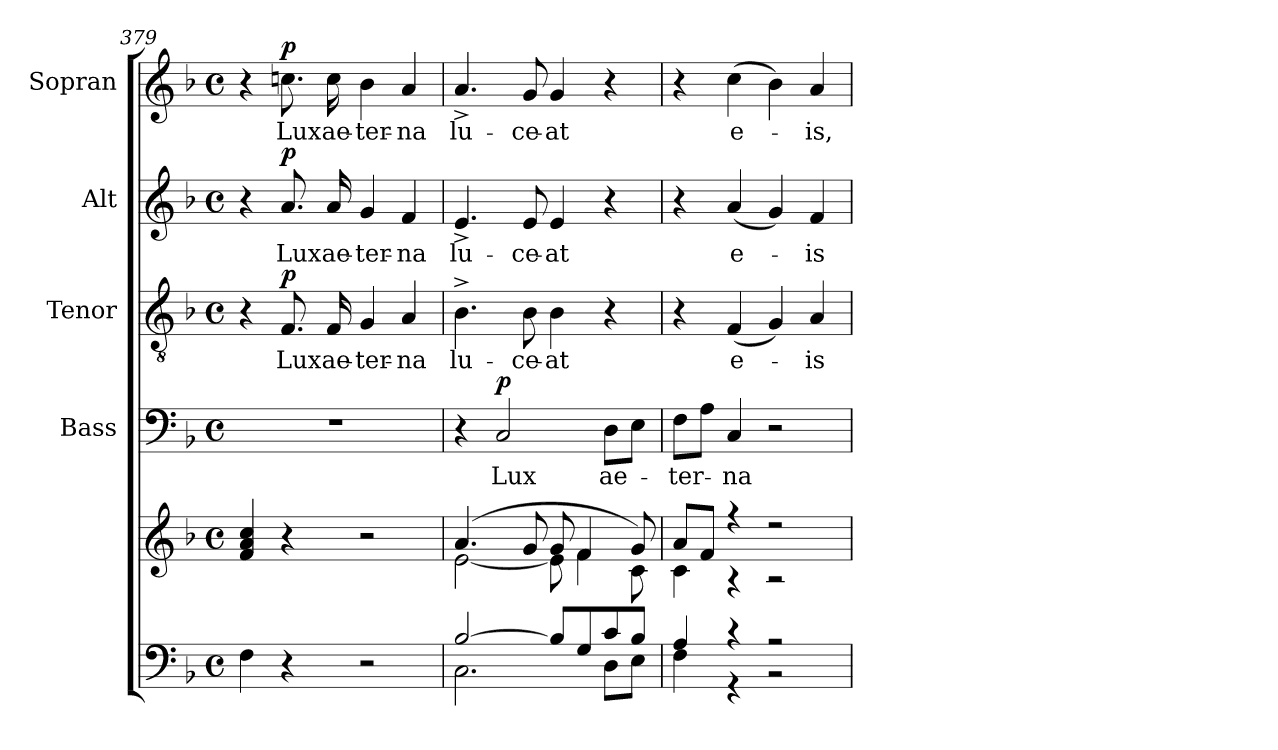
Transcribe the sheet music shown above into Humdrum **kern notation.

**kern	**kern	**kern	**text	**dynam	**kern	**text	**dynam	**kern	**text	**dynam	**kern	**text	**dynam
*part5	*part5	*part4	*part4	*part4	*part3	*part3	*part3	*part2	*part2	*part2	*part1	*part1	*part1
*staff6	*staff5	*staff4	*staff4	*staff4	*staff3	*staff3	*staff3	*staff2	*staff2	*staff2	*staff1	*staff1	*staff1
*	*	*I"Bass	*	*	*I"Tenor	*	*	*I"Alt	*	*	*I"Sopran	*	*
*	*	*I'B.	*	*	*I'T.	*	*	*I'A.	*	*	*I'S.	*	*
*clefF4	*clefG2	*clefF4	*	*	*clefGv2	*	*	*clefG2	*	*	*clefG2	*	*
*k[b-]	*k[b-]	*k[b-]	*	*	*k[b-]	*	*	*k[b-]	*	*	*k[b-]	*	*
*F:	*F:	*F:	*	*	*F:	*	*	*F:	*	*	*F:	*	*
*M4/4	*M4/4	*M4/4	*	*	*M4/4	*	*	*M4/4	*	*	*M4/4	*	*
*met(c)	*met(c)	*met(c)	*	*	*met(c)	*	*	*met(c)	*	*	*met(c)	*	*
=379	=379	=379	=379	=379	=379	=379	=379	=379	=379	=379	=379	=379	=379
4F\	4f/ 4a/ 4cc/	1r	.	.	4r	.	.	4r	.	.	4r	.	.
!	!	!	!	!	!	!LO:LY:b	!LO:DY:a	!	!LO:LY:b	!LO:DY:a	!	!LO:LY:b	!LO:DY:a
4r	4r	.	.	.	8.F/	Lux	p	8.a/	Lux	p	8.ccn\	Lux	p
!	!	!	!	!	!	!LO:LY:b	!	!	!LO:LY:b	!	!	!LO:LY:b	!
.	.	.	.	.	16F/	ae-	.	16a/	ae-	.	16cc\	ae-	.
!	!	!	!	!	!	!LO:LY:b	!	!	!LO:LY:b	!	!	!LO:LY:b	!
2r	2r	.	.	.	4G/	-ter-	.	4g/	-ter-	.	4b-\	-ter-	.
!	!	!	!	!	!	!LO:LY:b	!	!	!LO:LY:b	!	!	!LO:LY:b	!
.	.	.	.	.	4A/	-na	.	4f/	-na	.	4a/	-na	.
=380	=380	=380	=380	=380	=380	=380	=380	=380	=380	=380	=380	=380	=380
*^	*^	*	*	*	*	*	*	*	*	*	*	*	*
!	!	!	!	!	!	!	!	!LO:LY:b	!	!	!LO:LY:b	!	!	!LO:LY:b	!
[>2B-/	2.C\	(4.a/	[<2e\	4r	.	.	4.B-^>\	lu-	.	4.e^>/	lu-	.	4.a^>/	lu-	.
!	!	!	!	!	!LO:LY:b	!LO:DY:a	!	!	!	!	!	!	!	!	!
.	.	.	.	2C/	Lux	p	.	.	.	.	.	.	.	.	.
!	!	!	!	!	!	!	!	!LO:LY:b	!	!	!LO:LY:b	!	!	!LO:LY:b	!
.	.	8g/	.	.	.	.	8B-\	-ce-	.	8e/	-ce-	.	8g/	-ce-	.
!	!	!	!	!	!	!	!	!LO:LY:b	!	!	!LO:LY:b	!	!	!LO:LY:b	!
8B-/L]	.	8g/	8e\]	.	.	.	4B-\	-at	.	4e/	-at	.	4g/	-at	.
8G/	.	4f/	4f\	.	.	.	.	.	.	.	.	.	.	.	.
!	!	!	!	!	!LO:LY:b	!	!	!	!	!	!	!	!	!	!
8c/	8D\L	.	.	8D\L	ae-	.	4r	.	.	4r	.	.	4r	.	.
8B-/J	8E\J	8g/)	8c\	8E\J	.	.	.	.	.	.	.	.	.	.	.
=381	=381	=381	=381	=381	=381	=381	=381	=381	=381	=381	=381	=381	=381	=381	=381
!	!	!	!	!	!LO:LY:b	!	!	!	!	!	!	!	!	!	!
4A/	4F\	8a/L	4c\	8F\L	-ter-	.	4r	.	.	4r	.	.	4r	.	.
.	.	8f/J	.	8A\J	.	.	.	.	.	.	.	.	.	.	.
!	!	!	!	!	!LO:LY:b	!	!	!LO:LY:b	!	!	!LO:LY:b	!	!	!LO:LY:b	!
4r	4r	4r	4r	4C/	-na	.	(<4F/	e-	.	(<4a/	e-	.	(>4cc\	e-	.
2r	2r	2r	2r	2r	.	.	4G/)	.	.	4g/)	.	.	4b-\)	.	.
!	!	!	!	!	!	!	!	!LO:LY:b	!	!	!LO:LY:b	!	!	!LO:LY:b	!
.	.	.	.	.	.	.	4A/	-is	.	4f/	-is	.	4a/	-is,	.
*v	*v	*	*	*	*	*	*	*	*	*	*	*	*	*	*
*	*v	*v	*	*	*	*	*	*	*	*	*	*	*	*
=	=	=	=	=	=	=	=	=	=	=	=	=	=
*-	*-	*-	*-	*-	*-	*-	*-	*-	*-	*-	*-	*-	*-
